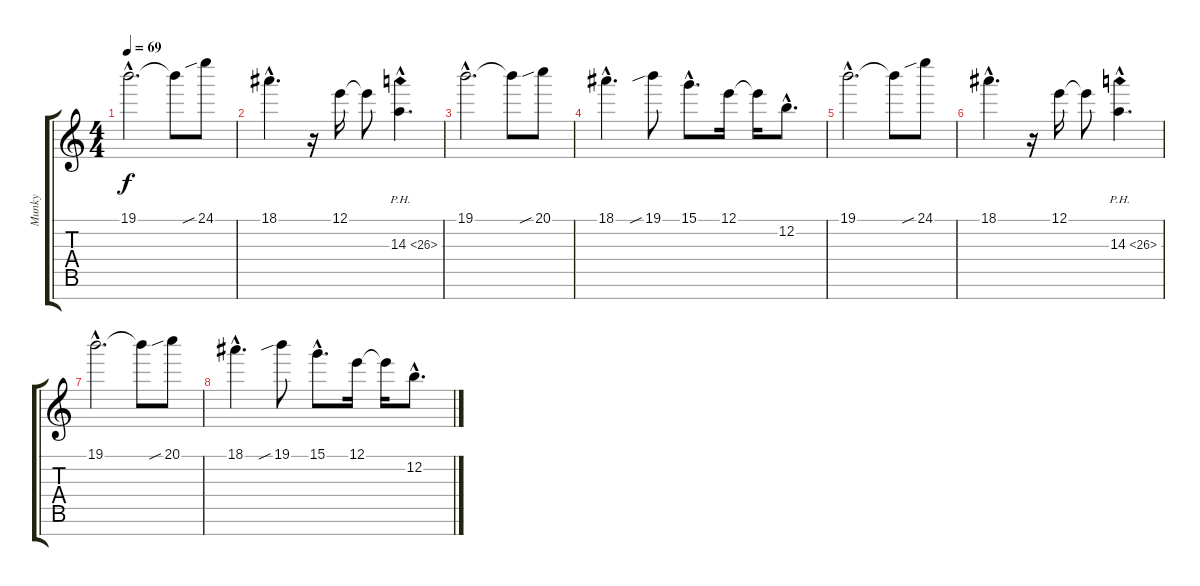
\track ("Munky" "Munky") {instrument overdrivenguitar}
\staff {score tabs}
\tuning (E4 B3 G3 D3 A2 E2 B1) {hide}
\ts (4 4)
\tempo 69
\clef g2
\ks c
19.1{hac}.2{d dy f} 19.1{t}.8 24.1{sib}.8 |
18.1{hac}.4{d} r.16 12.1.16 12.1{t}.8 14.3{ph 12 hac}.4{d} |
19.1{hac}.2{d} 19.1{t}.8 20.1{sib}.8 |
18.1{hac}.4{d} 19.1{sib}.8 15.1{hac}.8{d} 12.1.16 12.1{t}.16 12.2{hac}.8{d} |
19.1{hac}.2{d} 19.1{t}.8 24.1{sib}.8 |
18.1{hac}.4{d} r.16 12.1.16 12.1{t}.8 14.3{ph 12 hac}.4{d} |
19.1{hac}.2{d} 19.1{t}.8 20.1{sib}.8 |
18.1{hac}.4{d} 19.1{sib}.8 15.1{hac}.8{d} 12.1.16 12.1{t}.16 12.2{hac}.8{d}
